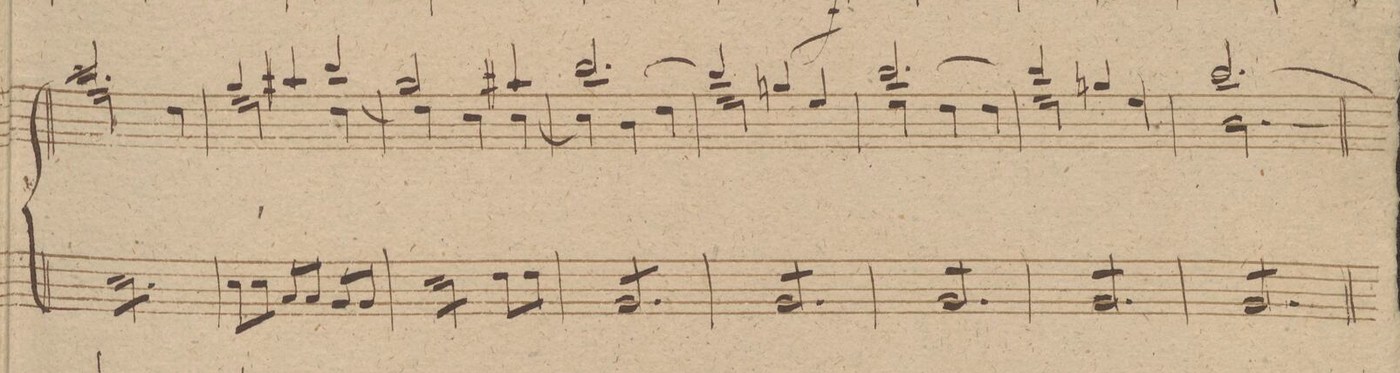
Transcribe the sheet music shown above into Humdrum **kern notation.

**kern
*I"Organo
*clefF4
*k[f#c#g#d#]
*M3/4
8EL
8E
8E
8E
8E
8EJ
=100
*Xtremolo
8EL
8EJ
8C#L
8C#J
8BBL
8BBJ
=101
*tremolo
8EL
8E
8E
8EJ
*Xtremolo
8F#L
8F#J
*tremolo
=102
8BBL
8BB
8BB
8BB
8BB
8BBJ
=103
8BBL
8BB
8BB
8BB
8BB
8BBJ
=104
8BBL
8BB
8BB
8BB
8BB
8BBJ
=105
8BBL
8BB
8BB
8BB
8BB
8BBJ
=106
8BBL
8BB
8BB
8BB
8BB
8BBJ
=107
*-
